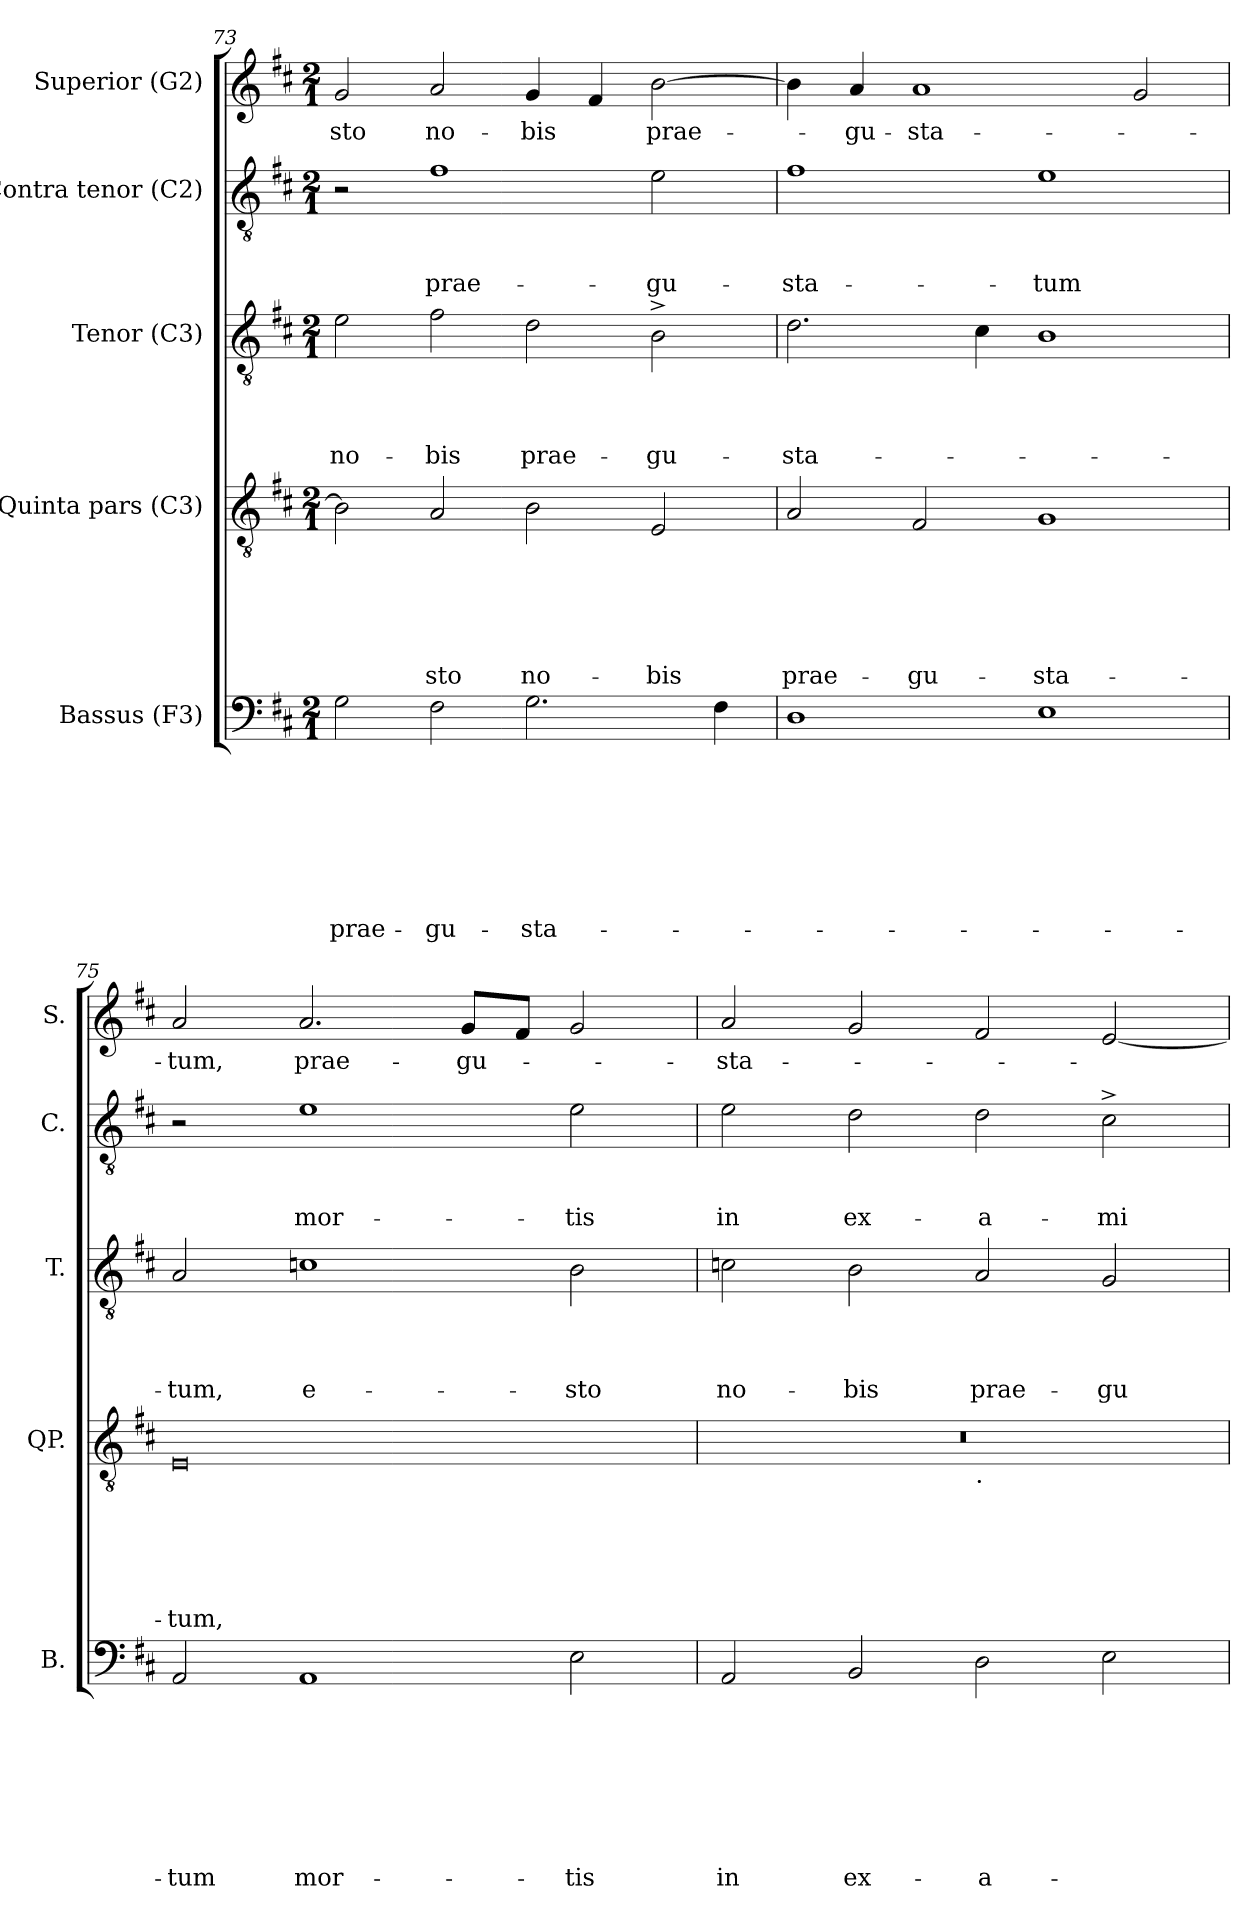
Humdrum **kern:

**kern	**text	**text	**text	**text	**text	**text	**text	**text	**kern	**text	**text	**text	**text	**text	**text	**kern	**text	**text	**text	**text	**kern	**text	**text	**text	**kern	**text
*part5	*part5	*part5	*part5	*part5	*part5	*part5	*part5	*part5	*part4	*part4	*part4	*part4	*part4	*part4	*part4	*part3	*part3	*part3	*part3	*part3	*part2	*part2	*part2	*part2	*part1	*part1
*staff5	*staff5	*staff5	*staff5	*staff5	*staff5	*staff5	*staff5	*staff5	*staff4	*staff4	*staff4	*staff4	*staff4	*staff4	*staff4	*staff3	*staff3	*staff3	*staff3	*staff3	*staff2	*staff2	*staff2	*staff2	*staff1	*staff1
*I"Bassus (F3)	*	*	*	*	*	*	*	*	*I"Quinta pars (C3)	*	*	*	*	*	*	*I"Tenor (C3)	*	*	*	*	*I"Contra tenor (C2)	*	*	*	*I"Superior (G2)	*
*I'B.	*	*	*	*	*	*	*	*	*I'QP.	*	*	*	*	*	*	*I'T.	*	*	*	*	*I'C.	*	*	*	*I'S.	*
*clefF4	*	*	*	*	*	*	*	*	*clefGv2	*	*	*	*	*	*	*clefGv2	*	*	*	*	*clefGv2	*	*	*	*clefG2	*
*k[f#c#]	*	*	*	*	*	*	*	*	*k[f#c#]	*	*	*	*	*	*	*k[f#c#]	*	*	*	*	*k[f#c#]	*	*	*	*k[f#c#]	*
*D:	*	*	*	*	*	*	*	*	*D:	*	*	*	*	*	*	*D:	*	*	*	*	*D:	*	*	*	*D:	*
*M2/1	*	*	*	*	*	*	*	*	*M2/1	*	*	*	*	*	*	*M2/1	*	*	*	*	*M2/1	*	*	*	*M2/1	*
=73	=73	=73	=73	=73	=73	=73	=73	=73	=73	=73	=73	=73	=73	=73	=73	=73	=73	=73	=73	=73	=73	=73	=73	=73	=73	=73
!	!	!	!	!	!	!	!	!LO:LY:b	!	!	!	!	!	!	!	!	!	!	!	!LO:LY:b	!	!	!	!	!	!LO:LY:b
2G\	.	.	.	.	.	.	.	prae-	2B\]	.	.	.	.	.	.	2e\	.	.	.	no-	2r	.	.	.	2g/	-sto
!	!	!	!	!	!	!	!	!LO:LY:b	!	!	!	!	!	!	!LO:LY:b	!	!	!	!	!LO:LY:b	!	!	!	!LO:LY:b	!	!LO:LY:b
2F#\	.	.	.	.	.	.	.	-gu-	2A/	.	.	.	.	.	-sto	2f#\	.	.	.	-bis	1f#	.	.	-prae-	2a/	no-
!	!	!	!	!	!	!	!	!LO:LY:b	!	!	!	!	!	!	!LO:LY:b	!	!	!	!	!LO:LY:b	!	!	!	!	!	!LO:LY:b
2.G\	.	.	.	.	.	.	.	-sta-	2B\	.	.	.	.	.	no-	2d\	.	.	.	prae-	.	.	.	.	4g/	-bis
.	.	.	.	.	.	.	.	.	.	.	.	.	.	.	.	.	.	.	.	.	.	.	.	.	4f#/	.
!	!	!	!	!	!	!	!	!	!	!	!	!	!	!	!LO:LY:b	!	!	!	!	!LO:LY:b	!	!	!	!LO:LY:b	!	!LO:LY:b
.	.	.	.	.	.	.	.	.	2E/	.	.	.	.	.	-bis	2B^>\	.	.	.	-gu-	2e\	.	.	-gu-	[>2b\	prae-
4F#\	.	.	.	.	.	.	.	.	.	.	.	.	.	.	.	.	.	.	.	.	.	.	.	.	.	.
=74	=74	=74	=74	=74	=74	=74	=74	=74	=74	=74	=74	=74	=74	=74	=74	=74	=74	=74	=74	=74	=74	=74	=74	=74	=74	=74
!	!	!	!	!	!	!	!	!	!	!	!	!	!	!	!LO:LY:b	!	!	!	!	!LO:LY:b	!	!	!	!LO:LY:b	!	!
1D	.	.	.	.	.	.	.	.	2A/	.	.	.	.	.	prae-	2.d\	.	.	.	-sta-	1f#	.	.	-sta-	4b\]	.
!	!	!	!	!	!	!	!	!	!	!	!	!	!	!	!	!	!	!	!	!	!	!	!	!	!	!LO:LY:b
.	.	.	.	.	.	.	.	.	.	.	.	.	.	.	.	.	.	.	.	.	.	.	.	.	4a/	-gu-
!	!	!	!	!	!	!	!	!	!	!	!	!	!	!	!LO:LY:b	!	!	!	!	!	!	!	!	!	!	!LO:LY:b
.	.	.	.	.	.	.	.	.	2F#/	.	.	.	.	.	-gu-	.	.	.	.	.	.	.	.	.	1a	-sta-
.	.	.	.	.	.	.	.	.	.	.	.	.	.	.	.	4c#\	.	.	.	.	.	.	.	.	.	.
!	!	!	!	!	!	!	!	!	!	!	!	!	!	!	!LO:LY:b	!	!	!	!	!	!	!	!	!LO:LY:b	!	!
1E	.	.	.	.	.	.	.	.	1G	.	.	.	.	.	-sta-	1B	.	.	.	.	1e	.	.	-tum	.	.
.	.	.	.	.	.	.	.	.	.	.	.	.	.	.	.	.	.	.	.	.	.	.	.	.	2g/	.
=75	=75	=75	=75	=75	=75	=75	=75	=75	=75	=75	=75	=75	=75	=75	=75	=75	=75	=75	=75	=75	=75	=75	=75	=75	=75	=75
!	!	!	!	!	!	!	!	!LO:LY:b	!	!	!	!	!	!	!LO:LY:b	!	!	!	!	!LO:LY:b	!	!	!	!	!	!LO:LY:b
2AA/	.	.	.	.	.	.	.	-tum	0E	.	.	.	.	.	-tum,	2A/	.	.	.	-tum,	2r	.	.	.	2a/	-tum,
!	!	!	!	!	!	!	!	!LO:LY:b	!	!	!	!	!	!	!	!	!	!	!	!LO:LY:b:rj	!	!	!	!LO:LY:b	!	!LO:LY:b
1AA	.	.	.	.	.	.	.	mor-	.	.	.	.	.	.	.	1cn	.	.	.	e-	1e	.	.	mor-	2.a/	prae-
!	!	!	!	!	!	!	!	!	!	!	!	!	!	!	!	!	!	!	!	!	!	!	!	!	!	!LO:LY:b
.	.	.	.	.	.	.	.	.	.	.	.	.	.	.	.	.	.	.	.	.	.	.	.	.	8g/L	-gu-
.	.	.	.	.	.	.	.	.	.	.	.	.	.	.	.	.	.	.	.	.	.	.	.	.	8f#/J	.
!	!	!	!	!	!	!	!	!LO:LY:b	!	!	!	!	!	!	!	!	!	!	!	!LO:LY:b	!	!	!	!LO:LY:b	!	!
2E\	.	.	.	.	.	.	.	-tis	.	.	.	.	.	.	.	2B\	.	.	.	-sto	2e\	.	.	-tis	2g/	.
!!LO:LB:g=z
=76	=76	=76	=76	=76	=76	=76	=76	=76	=76	=76	=76	=76	=76	=76	=76	=76	=76	=76	=76	=76	=76	=76	=76	=76	=76	=76
!	!	!	!	!	!	!	!	!LO:LY:b	!	!	!	!	!	!	!	!	!	!	!	!LO:LY:b	!	!	!	!LO:LY:b	!	!LO:LY:b
*	*	*	*	*	*	*	*	*	*^	*	*	*	*	*	*	*	*	*	*	*	*	*	*	*	*	*
2AA/	.	.	.	.	.	.	.	in	0r	1ryy	.	.	.	.	.	.	2cn\	.	.	.	no-	2e\	.	.	in	2a/	-sta-
!	!	!	!	!	!	!	!	!LO:LY:b	!	!	!	!	!	!	!	!	!	!	!	!	!LO:LY:b	!	!	!	!LO:LY:b	!	!
2BB/	.	.	.	.	.	.	.	ex-	.	.	.	.	.	.	.	.	2B\	.	.	.	-bis	2d\	.	.	ex-	2g/	.
!	!	!	!	!	!	!	!	!	!	!LO:TX:b:t=.	!	!	!	!	!	!	!	!	!	!	!	!	!	!	!	!	!
!	!	!	!	!	!	!	!	!LO:LY:b	!	!	!	!	!	!	!	!	!	!	!	!	!LO:LY:b	!	!	!	!LO:LY:b	!	!
2D\	.	.	.	.	.	.	.	-a-	.	1ryy	.	.	.	.	.	.	2A/	.	.	.	prae-	2d\	.	.	-a-	2f#/	.
!	!	!	!	!	!	!	!	!	!	!	!	!	!	!	!	!	!	!	!	!	!LO:LY:b	!	!	!	!LO:LY:b	!	!
2E\	.	.	.	.	.	.	.	.	.	.	.	.	.	.	.	.	2G/	.	.	.	-gu-	2c#^>\	.	.	-mi-	[<2e/	.
*	*	*	*	*	*	*	*	*	*v	*v	*	*	*	*	*	*	*	*	*	*	*	*	*	*	*	*	*
=	=	=	=	=	=	=	=	=	=	=	=	=	=	=	=	=	=	=	=	=	=	=	=	=	=	=
*-	*-	*-	*-	*-	*-	*-	*-	*-	*-	*-	*-	*-	*-	*-	*-	*-	*-	*-	*-	*-	*-	*-	*-	*-	*-	*-
